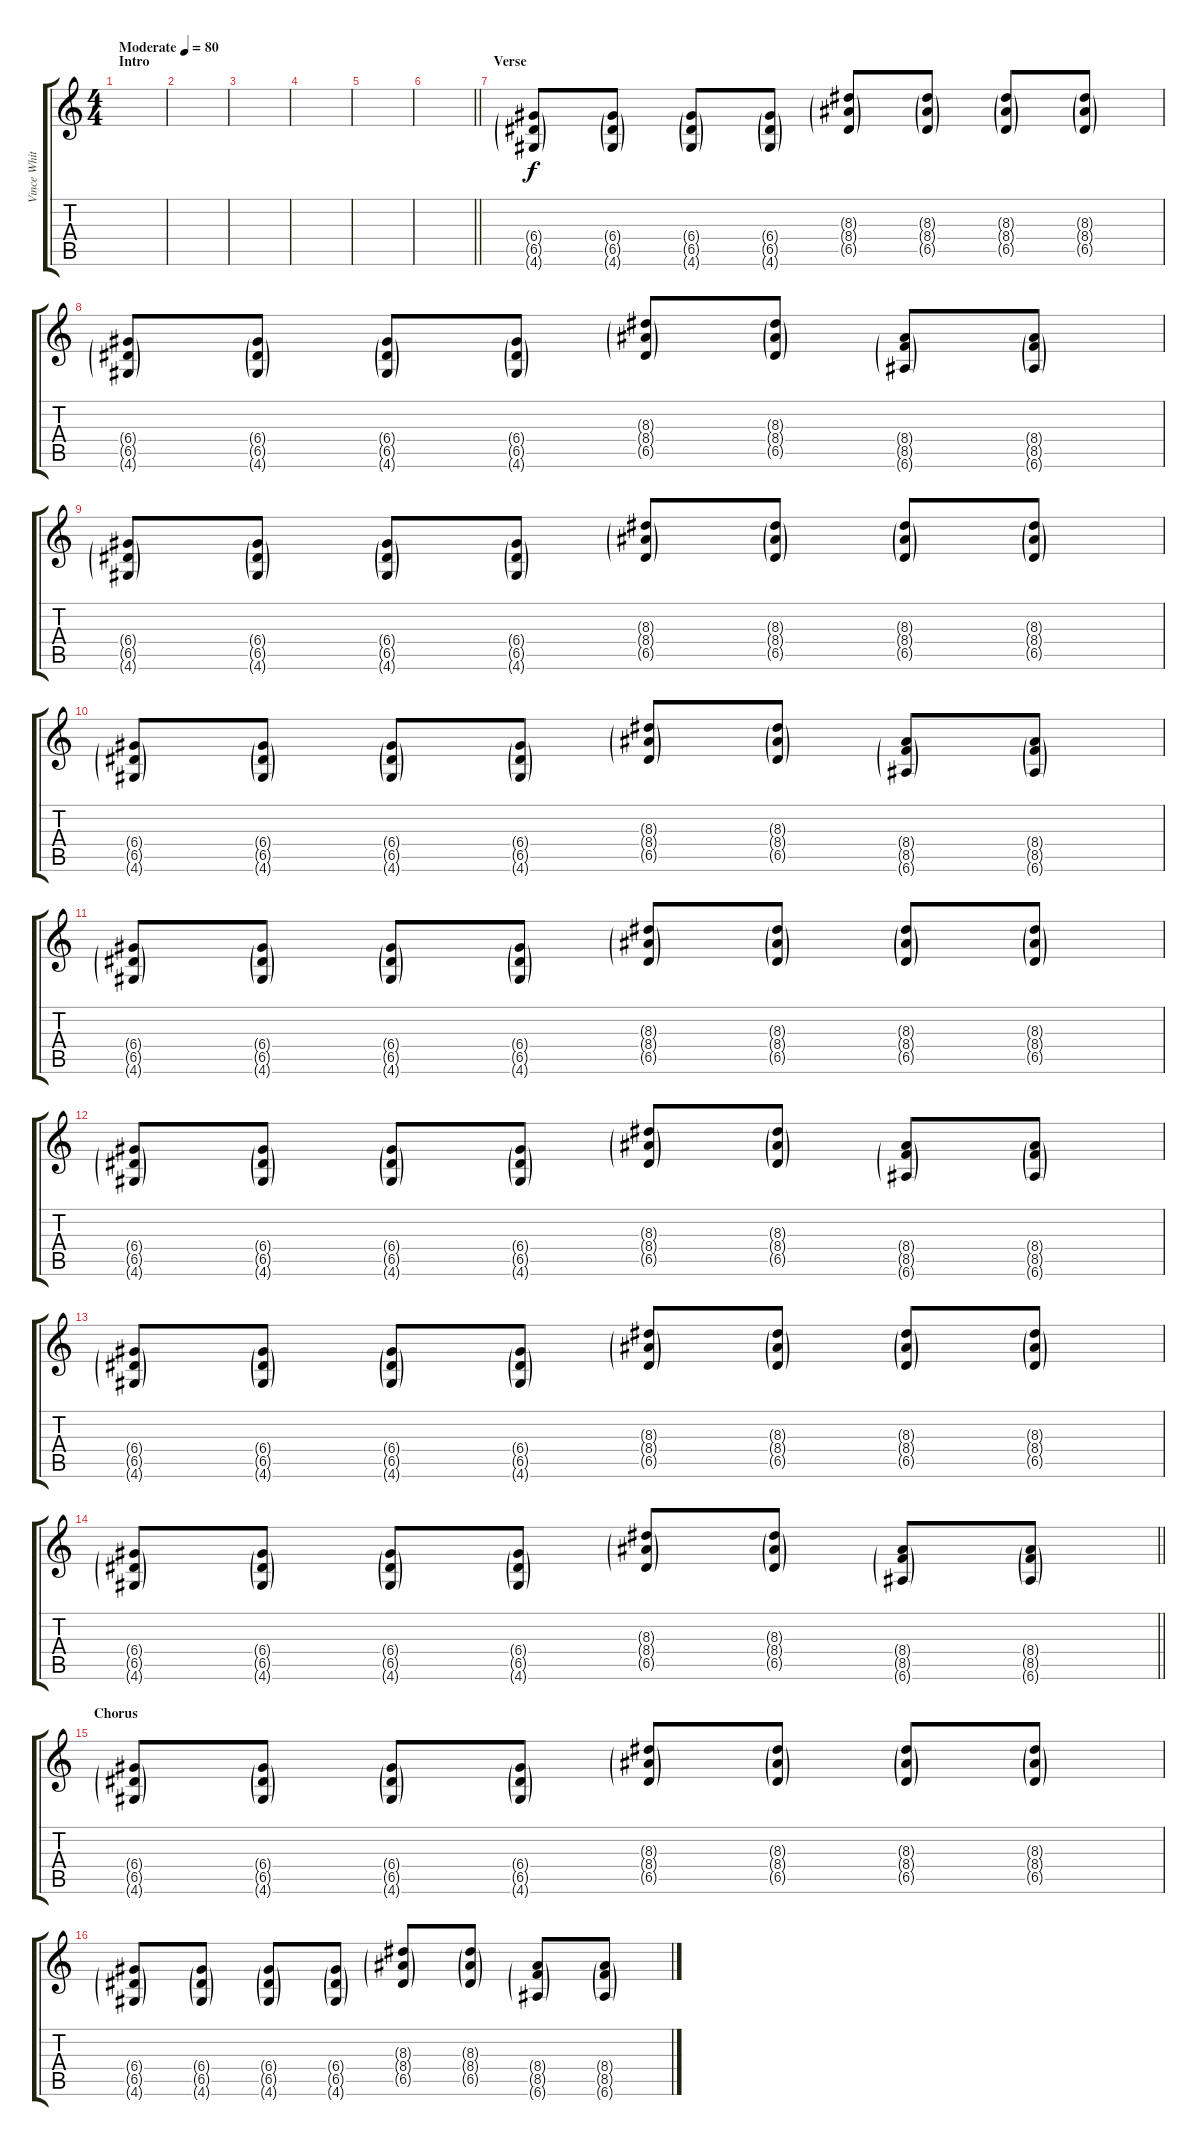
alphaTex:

\track ("Vince White - Guitar" "Vince Whit") {instrument overdrivenguitar}
\staff {score tabs}
\tuning (E4 B3 G3 D3 A2 E2) {hide}
\ts (4 4)
\section ("" "Intro")
\tempo (80 "Moderate")
\clef g2
\ks c
|
|
|
|
|
\barLineRight lightlight
|
\section ("" "Verse")
(6.4{g} 6.5{g} 4.6{g}).8 (6.4{g} 6.5{g} 4.6{g}).8 (6.4{g} 6.5{g} 4.6{g}).8 (6.4{g} 6.5{g} 4.6{g}).8 (8.3{g} 8.4{g} 6.5{g}).8 (8.3{g} 8.4{g} 6.5{g}).8 (8.3{g} 8.4{g} 6.5{g}).8 (8.3{g} 8.4{g} 6.5{g}).8 |
(6.4{g} 6.5{g} 4.6{g}).8 (6.4{g} 6.5{g} 4.6{g}).8 (6.4{g} 6.5{g} 4.6{g}).8 (6.4{g} 6.5{g} 4.6{g}).8 (8.3{g} 8.4{g} 6.5{g}).8 (8.3{g} 8.4{g} 6.5{g}).8 (8.4{g} 8.5{g} 6.6{g}).8 (8.4{g} 8.5{g} 6.6{g}).8 |
(6.4{g} 6.5{g} 4.6{g}).8 (6.4{g} 6.5{g} 4.6{g}).8 (6.4{g} 6.5{g} 4.6{g}).8 (6.4{g} 6.5{g} 4.6{g}).8 (8.3{g} 8.4{g} 6.5{g}).8 (8.3{g} 8.4{g} 6.5{g}).8 (8.3{g} 8.4{g} 6.5{g}).8 (8.3{g} 8.4{g} 6.5{g}).8 |
(6.4{g} 6.5{g} 4.6{g}).8 (6.4{g} 6.5{g} 4.6{g}).8 (6.4{g} 6.5{g} 4.6{g}).8 (6.4{g} 6.5{g} 4.6{g}).8 (8.3{g} 8.4{g} 6.5{g}).8 (8.3{g} 8.4{g} 6.5{g}).8 (8.4{g} 8.5{g} 6.6{g}).8 (8.4{g} 8.5{g} 6.6{g}).8 |
(6.4{g} 6.5{g} 4.6{g}).8 (6.4{g} 6.5{g} 4.6{g}).8 (6.4{g} 6.5{g} 4.6{g}).8 (6.4{g} 6.5{g} 4.6{g}).8 (8.3{g} 8.4{g} 6.5{g}).8 (8.3{g} 8.4{g} 6.5{g}).8 (8.3{g} 8.4{g} 6.5{g}).8 (8.3{g} 8.4{g} 6.5{g}).8 |
(6.4{g} 6.5{g} 4.6{g}).8 (6.4{g} 6.5{g} 4.6{g}).8 (6.4{g} 6.5{g} 4.6{g}).8 (6.4{g} 6.5{g} 4.6{g}).8 (8.3{g} 8.4{g} 6.5{g}).8 (8.3{g} 8.4{g} 6.5{g}).8 (8.4{g} 8.5{g} 6.6{g}).8 (8.4{g} 8.5{g} 6.6{g}).8 |
(6.4{g} 6.5{g} 4.6{g}).8 (6.4{g} 6.5{g} 4.6{g}).8 (6.4{g} 6.5{g} 4.6{g}).8 (6.4{g} 6.5{g} 4.6{g}).8 (8.3{g} 8.4{g} 6.5{g}).8 (8.3{g} 8.4{g} 6.5{g}).8 (8.3{g} 8.4{g} 6.5{g}).8 (8.3{g} 8.4{g} 6.5{g}).8 |
\barLineRight lightlight
(6.4{g} 6.5{g} 4.6{g}).8 (6.4{g} 6.5{g} 4.6{g}).8 (6.4{g} 6.5{g} 4.6{g}).8 (6.4{g} 6.5{g} 4.6{g}).8 (8.3{g} 8.4{g} 6.5{g}).8 (8.3{g} 8.4{g} 6.5{g}).8 (8.4{g} 8.5{g} 6.6{g}).8 (8.4{g} 8.5{g} 6.6{g}).8 |
\section ("" "Chorus")
(6.4{g} 6.5{g} 4.6{g}).8 (6.4{g} 6.5{g} 4.6{g}).8 (6.4{g} 6.5{g} 4.6{g}).8 (6.4{g} 6.5{g} 4.6{g}).8 (8.3{g} 8.4{g} 6.5{g}).8 (8.3{g} 8.4{g} 6.5{g}).8 (8.3{g} 8.4{g} 6.5{g}).8 (8.3{g} 8.4{g} 6.5{g}).8 |
(6.4{g} 6.5{g} 4.6{g}).8 (6.4{g} 6.5{g} 4.6{g}).8 (6.4{g} 6.5{g} 4.6{g}).8 (6.4{g} 6.5{g} 4.6{g}).8 (8.3{g} 8.4{g} 6.5{g}).8 (8.3{g} 8.4{g} 6.5{g}).8 (8.4{g} 8.5{g} 6.6{g}).8 (8.4{g} 8.5{g} 6.6{g}).8
